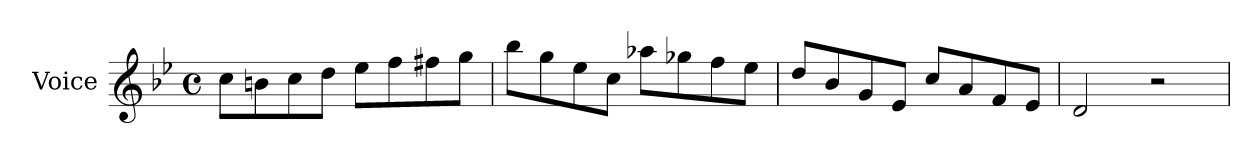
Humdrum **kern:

**kern
*part1
*staff1
*I"Voice
*I'Voice
*clefG2
*k[b-e-]
*M4/4
*met(c)
=1
8cc\L
8bn\
8cc\
8dd\J
8ee-\L
8ff\
8ff#X\
8gg\J
=2
8bb-\L
8gg\
8ee-\
8cc\J
8aa-X\L
8gg-X\
8ff\
8ee-\J
=3
8dd/L
8b-/
8g/
8e-/J
8cc/L
8a/
8f/
8e-/J
=4
2d/
2rcc
=
*-
